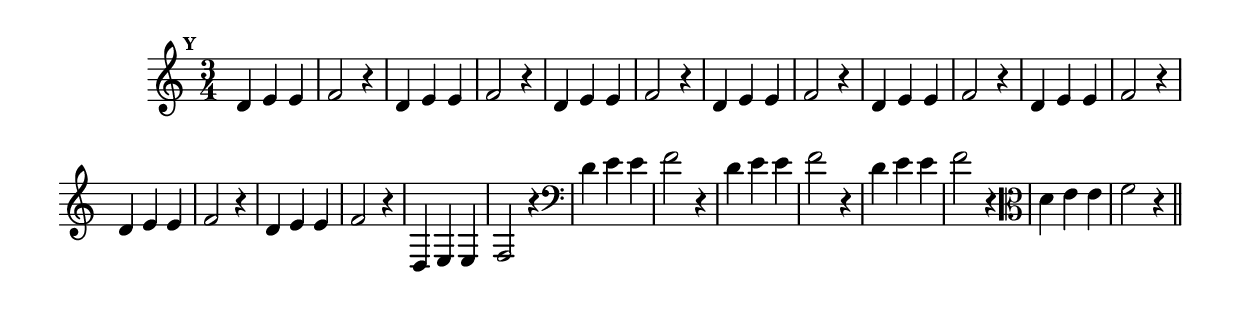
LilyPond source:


\version "2.14.2"

%\header { texidoc="Perguntas e Respostas"}

\relative c' {

  \override Staff.TimeSignature #'style = #'()
  \time 3/4 
  \override Score.BarNumber #'transparent = ##t
                                %\override Score.RehearsalMark #'font-family = #'roman
  \override Score.RehearsalMark #'font-size = #-2
  \override Score.BarNumber #'transparent = ##t
  \set Score.markFormatter = #format-mark-numbers

  \mark 24 

                                % CLARINETE

  \tag #'cl {
    d4 e e | f2 r4 
  }

                                % FLAUTA

  \tag #'fl {
    d4 e e | f2 r4 
  }

                                % OBOÉ

  \tag #'ob {
    d4 e e | f2 r4 
  }

                                % SAX ALTO

  \tag #'saxa {
    d4 e e | f2 r4 
  }

                                % SAX TENOR

  \tag #'saxt {
    d4 e e | f2 r4 
  }

                                % SAX GENES

  \tag #'saxg {
    d4 e e | f2 r4 
  }

                                % TROMPETE

  \tag #'tpt {
    d4 e e | f2 r4 
  }

                                % TROMPA

  \tag #'tpa {
    d4 e e | f2 r4 
  }

                                % TROMPA OP

  \tag #'tpaop {
    d,4 e e | f2 r4 
  }

                                % TROMBONE

  \tag #'tbn {
    \clef bass
    d'4 e e | f2 r4 
  }

                                % TUBA MIB

  \tag #'tbamib {
    \clef bass
    d4 e e | f2 r4 
  }

                                % TUBA SIB

  \tag #'tbasib {
    \clef bass
    d4 e e | f2 r4 
  }

                                % VIOLA

  \tag #'vla {
    \clef alto
    d4 e e | f2 r4 
  }

                                % FINAL

  \bar "||"

}
